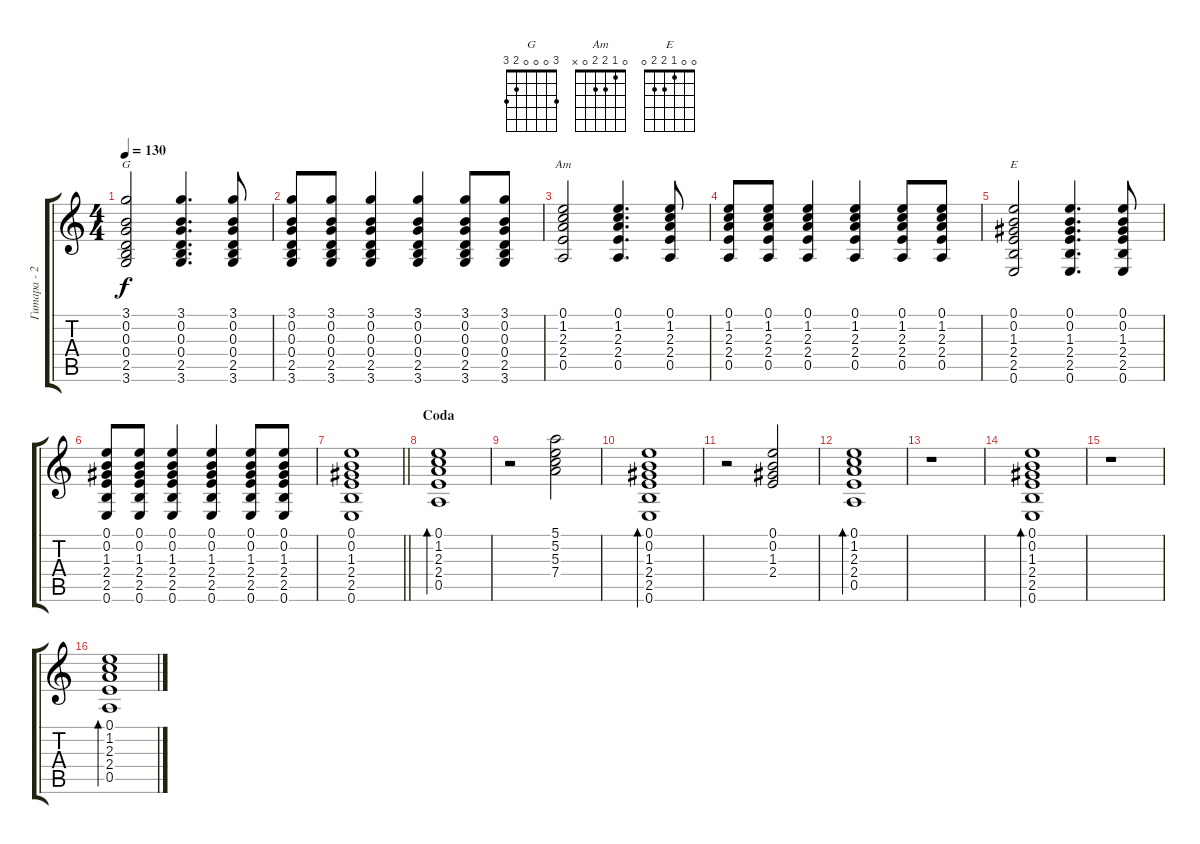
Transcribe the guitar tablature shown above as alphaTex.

\track ("Гитара - 2" "Гитара - 2") {instrument electricguitarclean}
\staff {score tabs}
\tuning (E4 B3 G3 D3 A2 E2) {hide}
\chord ("G" 3 0 0 0 2 3)
\chord ("Am" 0 1 2 2 0 x)
\chord ("E" 0 0 1 2 2 0)
\ts (4 4)
\tempo 130
\clef g2
\ks c
(3.1 0.2 0.3 0.4 2.5 3.6).2{ch "G" dy f} (3.1 0.2 0.3 0.4 2.5 3.6).4{d} (3.1 0.2 0.3 0.4 2.5 3.6).8 |
(3.1 0.2 0.3 0.4 2.5 3.6).8 (3.1 0.2 0.3 0.4 2.5 3.6).8 (3.1 0.2 0.3 0.4 2.5 3.6).4 (3.1 0.2 0.3 0.4 2.5 3.6).4 (3.1 0.2 0.3 0.4 2.5 3.6).8 (3.1 0.2 0.3 0.4 2.5 3.6).8 |
(0.1 1.2 2.3 2.4 0.5).2{ch "Am"} (0.1 1.2 2.3 2.4 0.5).4{d} (0.1 1.2 2.3 2.4 0.5).8 |
(0.1 1.2 2.3 2.4 0.5).8 (0.1 1.2 2.3 2.4 0.5).8 (0.1 1.2 2.3 2.4 0.5).4 (0.1 1.2 2.3 2.4 0.5).4 (0.1 1.2 2.3 2.4 0.5).8 (0.1 1.2 2.3 2.4 0.5).8 |
(0.1 0.2 1.3 2.4 2.5 0.6).2{ch "E"} (0.1 0.2 1.3 2.4 2.5 0.6).4{d} (0.1 0.2 1.3 2.4 2.5 0.6).8 |
(0.1 0.2 1.3 2.4 2.5 0.6).8 (0.1 0.2 1.3 2.4 2.5 0.6).8 (0.1 0.2 1.3 2.4 2.5 0.6).4 (0.1 0.2 1.3 2.4 2.5 0.6).4 (0.1 0.2 1.3 2.4 2.5 0.6).8 (0.1 0.2 1.3 2.4 2.5 0.6).8 |
\barLineRight lightlight
(0.1 0.2 1.3 2.4 2.5 0.6).1 |
\section ("" "Coda")
(0.1 1.2 2.3 2.4 0.5).1{bd 240} |
r.2 (5.1 5.2 5.3 7.4).2 |
(0.1 0.2 1.3 2.4 2.5 0.6).1{bd 240} |
r.2 (0.1 0.2 1.3 2.4).2 |
(0.1 1.2 2.3 2.4 0.5).1{bd 240} |
r.1 |
(0.1 0.2 1.3 2.4 2.5 0.6).1{bd 240} |
r.1 |
(0.1 1.2 2.3 2.4 0.5).1{bd 240}
